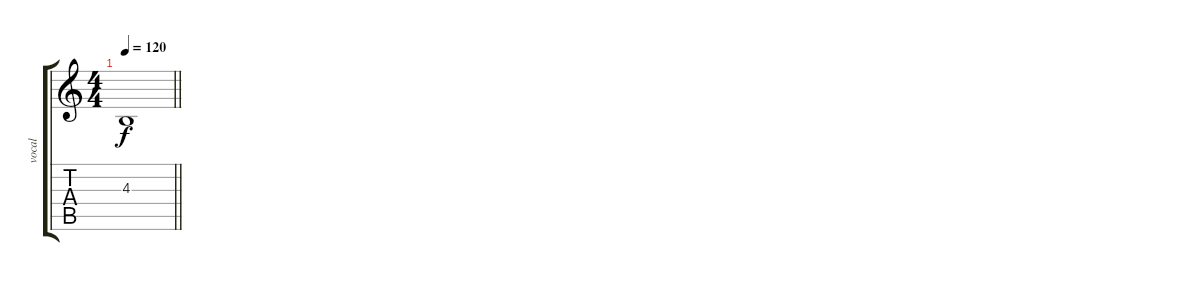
\track ("vocal" "vocal") {instrument voiceoohs}
\staff {score tabs}
\tuning (E4 B3 G3 D3 A2 E2) {hide}
\ts (4 4)
\tempo 120
\clef g2
\barLineRight lightlight
\ks c
4.3{t}.1{dy f}
